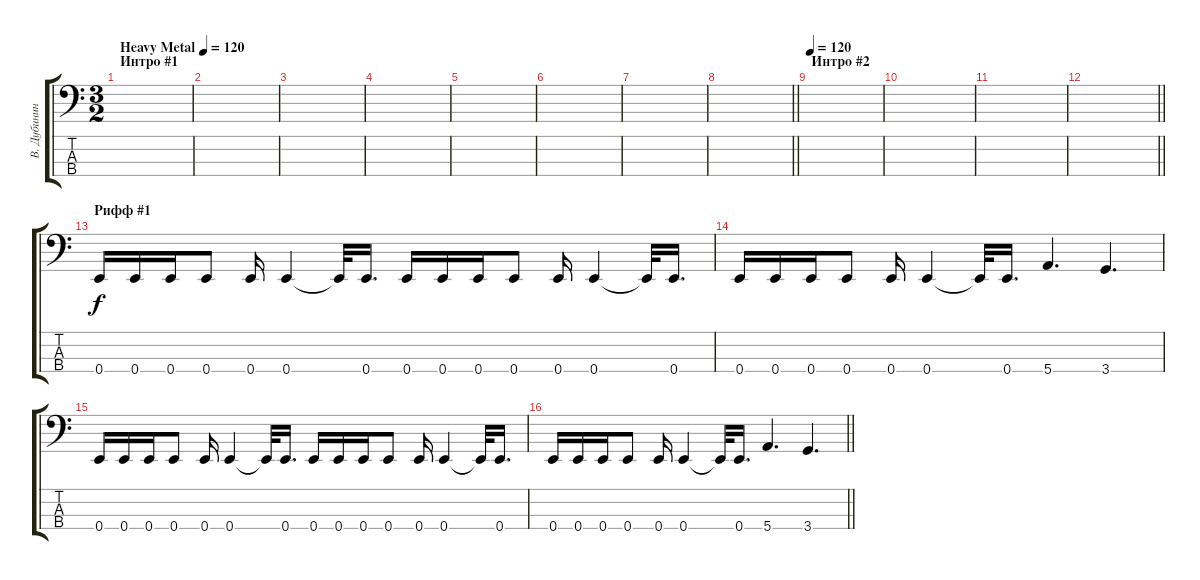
\track ("В. Дубинин" "В. Дубинин") {instrument electricbassfinger}
\staff {score tabs}
\tuning (G2 D2 A1 E1) {hide}
\ts (3 2)
\section ("" "Интро #1")
\tempo (120 "Heavy Metal")
\tempo 100
\tempo (120 "Heavy Metal")
\clef f4
\ks c
|
|
|
|
|
|
|
\barLineRight lightlight
|
\section ("" "Интро #2")
\tempo 120
|
|
|
\barLineRight lightlight
|
\section ("" "Рифф #1")
0.4.16 0.4.16 0.4.16 0.4.8 0.4.16 0.4.4 0.4{t}.32 0.4.16{d} 0.4.16 0.4.16 0.4.16 0.4.8 0.4.16 0.4.4 0.4{t}.32 0.4.16{d} |
0.4.16 0.4.16 0.4.16 0.4.8 0.4.16 0.4.4 0.4{t}.32 0.4.16{d} 5.4.4{d} 3.4.4{d} |
0.4.16 0.4.16 0.4.16 0.4.8 0.4.16 0.4.4 0.4{t}.32 0.4.16{d} 0.4.16 0.4.16 0.4.16 0.4.8 0.4.16 0.4.4 0.4{t}.32 0.4.16{d} |
\barLineRight lightlight
0.4.16 0.4.16 0.4.16 0.4.8 0.4.16 0.4.4 0.4{t}.32 0.4.16{d} 5.4.4{d} 3.4.4{d}
